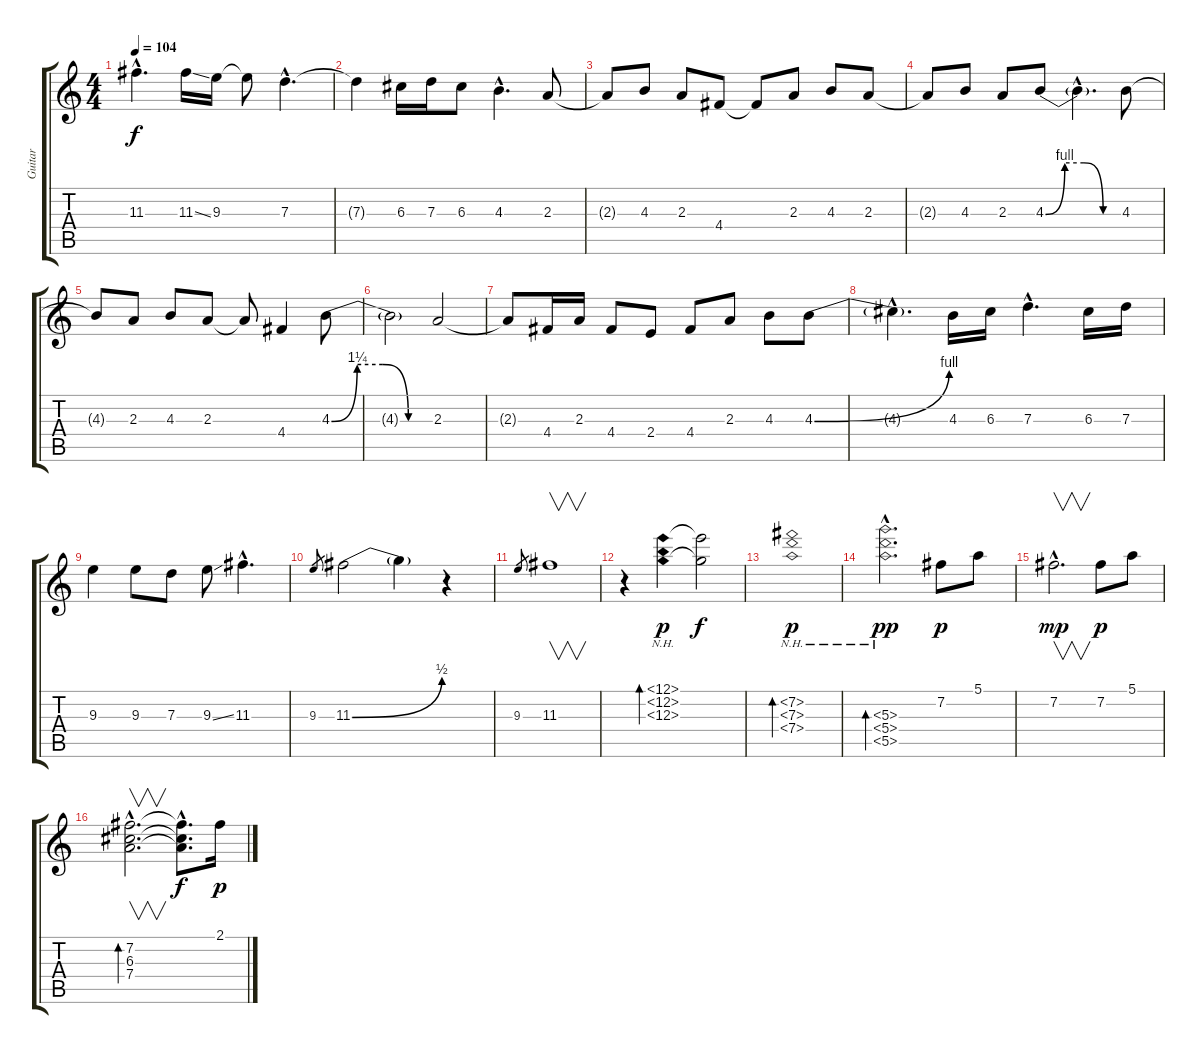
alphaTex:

\track ("Guitar" "Guitar") {instrument electricguitarjazz}
\staff {score tabs}
\tuning (E4 B3 G3 D3 A2 E2) {hide}
\ts (4 4)
\tempo 104
\clef g2
\ks c
11.3{hac}.4{d dy f} 11.3{ss}.16 9.3.16 9.3{t}.8 7.3{hac}.4{d} |
7.3{t}.4 6.3.16 7.3.16 6.3.8 4.3{hac}.4{d} 2.3.8 |
2.3{t}.8 4.3.8 2.3.8 4.4.8 4.4{t}.8 2.3.8 4.3.8 2.3.8 |
2.3{t}.8 4.3.8 2.3.8 4.3{be (custom 0 0 15 4 30 4 45 0 60 0)}.8 4.3{hac t}.4{d} 4.3.8 |
4.3{t}.8 2.3.8 4.3.8 2.3.8 2.3{t}.8 4.4.4 4.3{be (custom 0 0 15 5 30 5 45 0 60 0)}.8 |
4.3{t}.2 2.3.2 |
2.3{t}.8 4.4.16 2.3.16 4.4.8 2.4.8 4.4.8 2.3.8 4.3.8 4.3{be (bend 0 0 60 4)}.8 |
4.3{hac t}.4{d} 4.3.16 6.3.16 7.3{hac}.4{d} 6.3.16 7.3.16 |
9.3.4 9.3.8 7.3.8 9.3{ss}.8 11.3{hac}.4{d} |
9.3.8{gr} 11.3{be (bend 0 0 60 2)}.2 11.3{t}.4 r.4 |
9.3.8{gr} 11.3.1{v} |
r.4 (12.1{nh} 12.2{nh} 12.3{nh}).4{bd 240 dy p} (12.1{t} 12.3{t}).2{dy f} |
(7.2{nh} 7.3{nh} 7.4{nh}).1{bd 240 dy p} |
(5.3{nh hac} 5.4{nh hac} 5.5{nh hac}).2{d bd 240 dy pp} 7.2.8{dy p} 5.1.8 |
7.2{hac}.2{v d dy mp} 7.2.8{dy p} 5.1.8 |
(7.2{hac} 6.3{hac} 7.4{hac}).2{v d bd 240} (7.2{hac t} 6.3{hac t} 7.4{hac t}).8{d dy f} 2.1.16{dy p}
